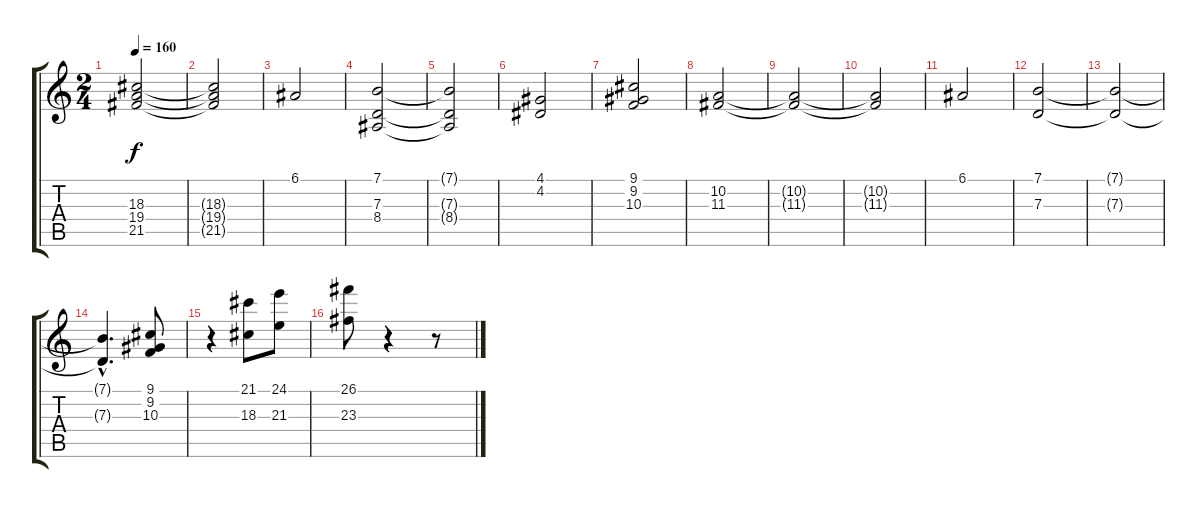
\track "" {instrument stringensemble2}
\staff {score tabs}
\tuning (E4 B3 G3 D3 A2 E2) {hide}
\ts (2 4)
\tempo 160
\clef g2
\ks c
(18.3{t} 19.4{t} 21.5{t}).2{dy f} |
(18.3{t} 19.4{t} 21.5{t}).2 |
6.1.2 |
(7.1 7.3 8.4).2 |
(7.1{t} 7.3{t} 8.4{t}).2 |
(4.1 4.2).2 |
(9.1 9.2 10.3).2 |
(10.2 11.3).2 |
(10.2{t} 11.3{t}).2 |
(10.2{t} 11.3{t}).2 |
6.1.2 |
(7.1 7.3).2 |
(7.1{t} 7.3{t}).2 |
(7.1{hac t} 7.3{hac t}).4{d} (9.1 9.2 10.3).8 |
r.4 (21.1 18.3).8 (24.1 21.3).8 |
(26.1 23.3).8 r.4 r.8
